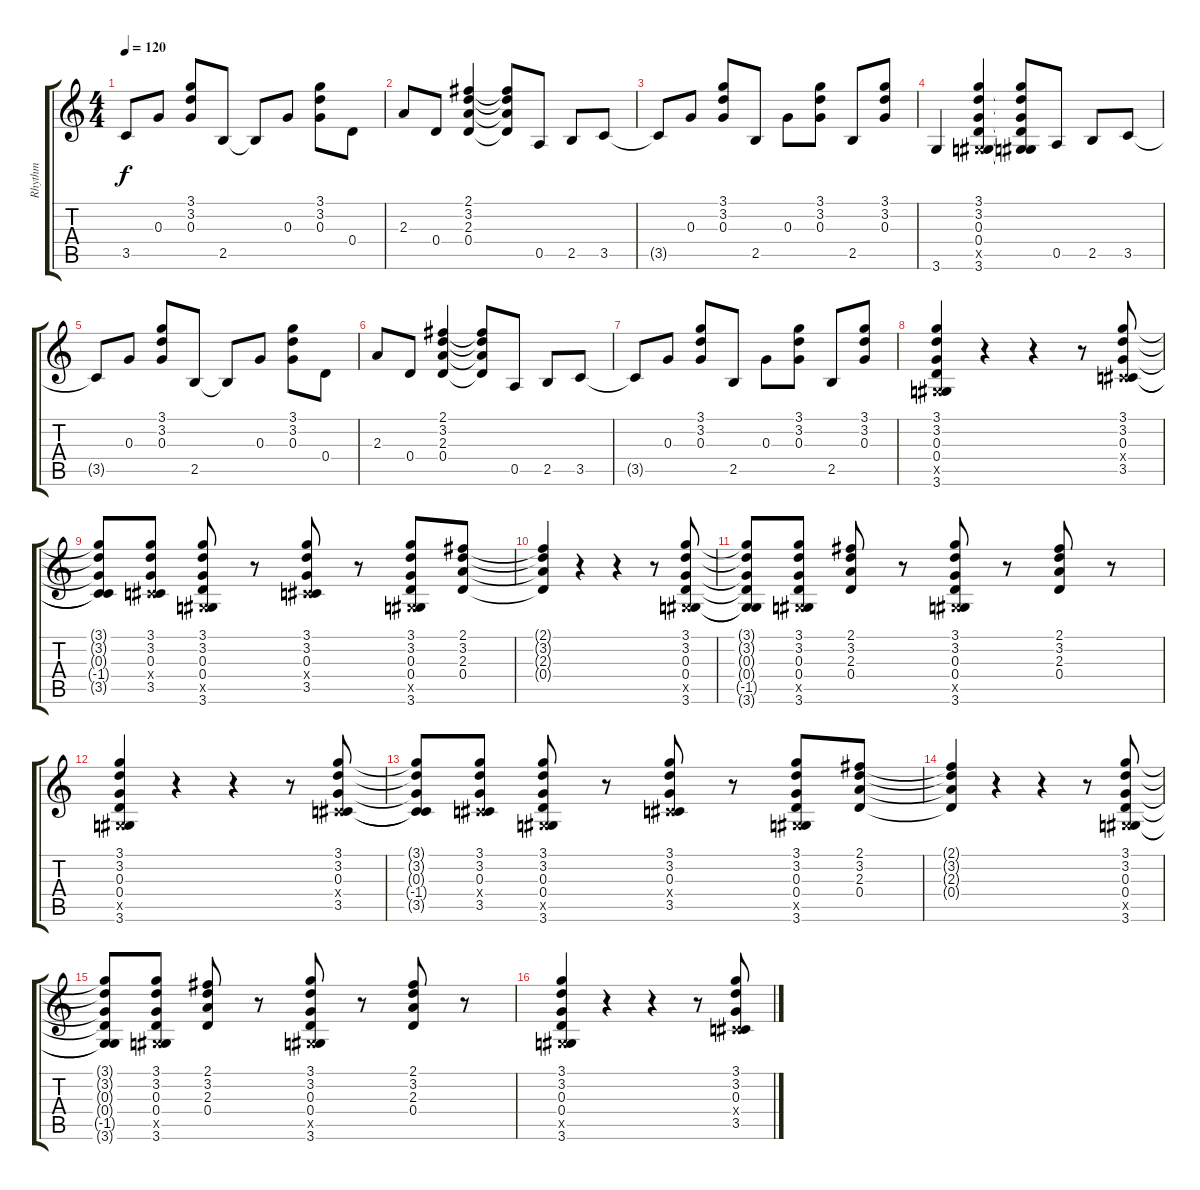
\track ("Rhythm" "Rhythm") {instrument overdrivenguitar}
\staff {score tabs}
\tuning (E4 B3 G3 D3 A2 E2) {hide}
\ts (4 4)
\tempo 120
\clef g2
\ks c
3.5{t}.8{dy f} 0.3.8 (3.1 3.2 0.3).8 2.5.8 2.5{t}.8 0.3.8 (3.1 3.2 0.3).8 0.4.8 |
2.3.8 0.4.8 (2.1 3.2 2.3 0.4).4 (2.1{t} 3.2{t} 2.3{t} 0.4{t}).8 0.5.8 2.5.8 3.5.8 |
3.5{t}.8 0.3.8 (3.1 3.2 0.3).8 2.5.8 0.3.8 (3.1 3.2 0.3).8 2.5.8 (3.1 3.2 0.3).8 |
3.6.4 (3.1 3.2 0.3 0.4 -1.5{x} 3.6).4 (3.1{t} 3.2{t} 0.3{t} 0.4{t} -1.5{t} 3.6{t}).8 0.5.8 2.5.8 3.5.8 |
3.5{t}.8 0.3.8 (3.1 3.2 0.3).8 2.5.8 2.5{t}.8 0.3.8 (3.1 3.2 0.3).8 0.4.8 |
2.3.8 0.4.8 (2.1 3.2 2.3 0.4).4 (2.1{t} 3.2{t} 2.3{t} 0.4{t}).8 0.5.8 2.5.8 3.5.8 |
3.5{t}.8 0.3.8 (3.1 3.2 0.3).8 2.5.8 0.3.8 (3.1 3.2 0.3).8 2.5.8 (3.1 3.2 0.3).8 |
(3.1 3.2 0.3 0.4 -1.5{x} 3.6).4 r.4 r.4 r.8 (3.1 3.2 0.3 -1.4{x} 3.5).8 |
(3.1{t} 3.2{t} 0.3{t} -1.4{t} 3.5{t}).8 (3.1 3.2 0.3 -1.4{x} 3.5).8 (3.1 3.2 0.3 0.4 -1.5{x} 3.6).8 r.8 (3.1 3.2 0.3 -1.4{x} 3.5).8 r.8 (3.1 3.2 0.3 0.4 -1.5{x} 3.6).8 (2.1 3.2 2.3 0.4).8 |
(2.1{t} 3.2{t} 2.3{t} 0.4{t}).4 r.4 r.4 r.8 (3.1 3.2 0.3 0.4 -1.5{x} 3.6).8 |
(3.1{t} 3.2{t} 0.3{t} 0.4{t} -1.5{t} 3.6{t}).8 (3.1 3.2 0.3 0.4 -1.5{x} 3.6).8 (2.1 3.2 2.3 0.4).8 r.8 (3.1 3.2 0.3 0.4 -1.5{x} 3.6).8 r.8 (2.1 3.2 2.3 0.4).8 r.8 |
(3.1 3.2 0.3 0.4 -1.5{x} 3.6).4 r.4 r.4 r.8 (3.1 3.2 0.3 -1.4{x} 3.5).8 |
(3.1{t} 3.2{t} 0.3{t} -1.4{t} 3.5{t}).8 (3.1 3.2 0.3 -1.4{x} 3.5).8 (3.1 3.2 0.3 0.4 -1.5{x} 3.6).8 r.8 (3.1 3.2 0.3 -1.4{x} 3.5).8 r.8 (3.1 3.2 0.3 0.4 -1.5{x} 3.6).8 (2.1 3.2 2.3 0.4).8 |
(2.1{t} 3.2{t} 2.3{t} 0.4{t}).4 r.4 r.4 r.8 (3.1 3.2 0.3 0.4 -1.5{x} 3.6).8 |
(3.1{t} 3.2{t} 0.3{t} 0.4{t} -1.5{t} 3.6{t}).8 (3.1 3.2 0.3 0.4 -1.5{x} 3.6).8 (2.1 3.2 2.3 0.4).8 r.8 (3.1 3.2 0.3 0.4 -1.5{x} 3.6).8 r.8 (2.1 3.2 2.3 0.4).8 r.8 |
(3.1 3.2 0.3 0.4 -1.5{x} 3.6).4 r.4 r.4 r.8 (3.1 3.2 0.3 -1.4{x} 3.5).8
